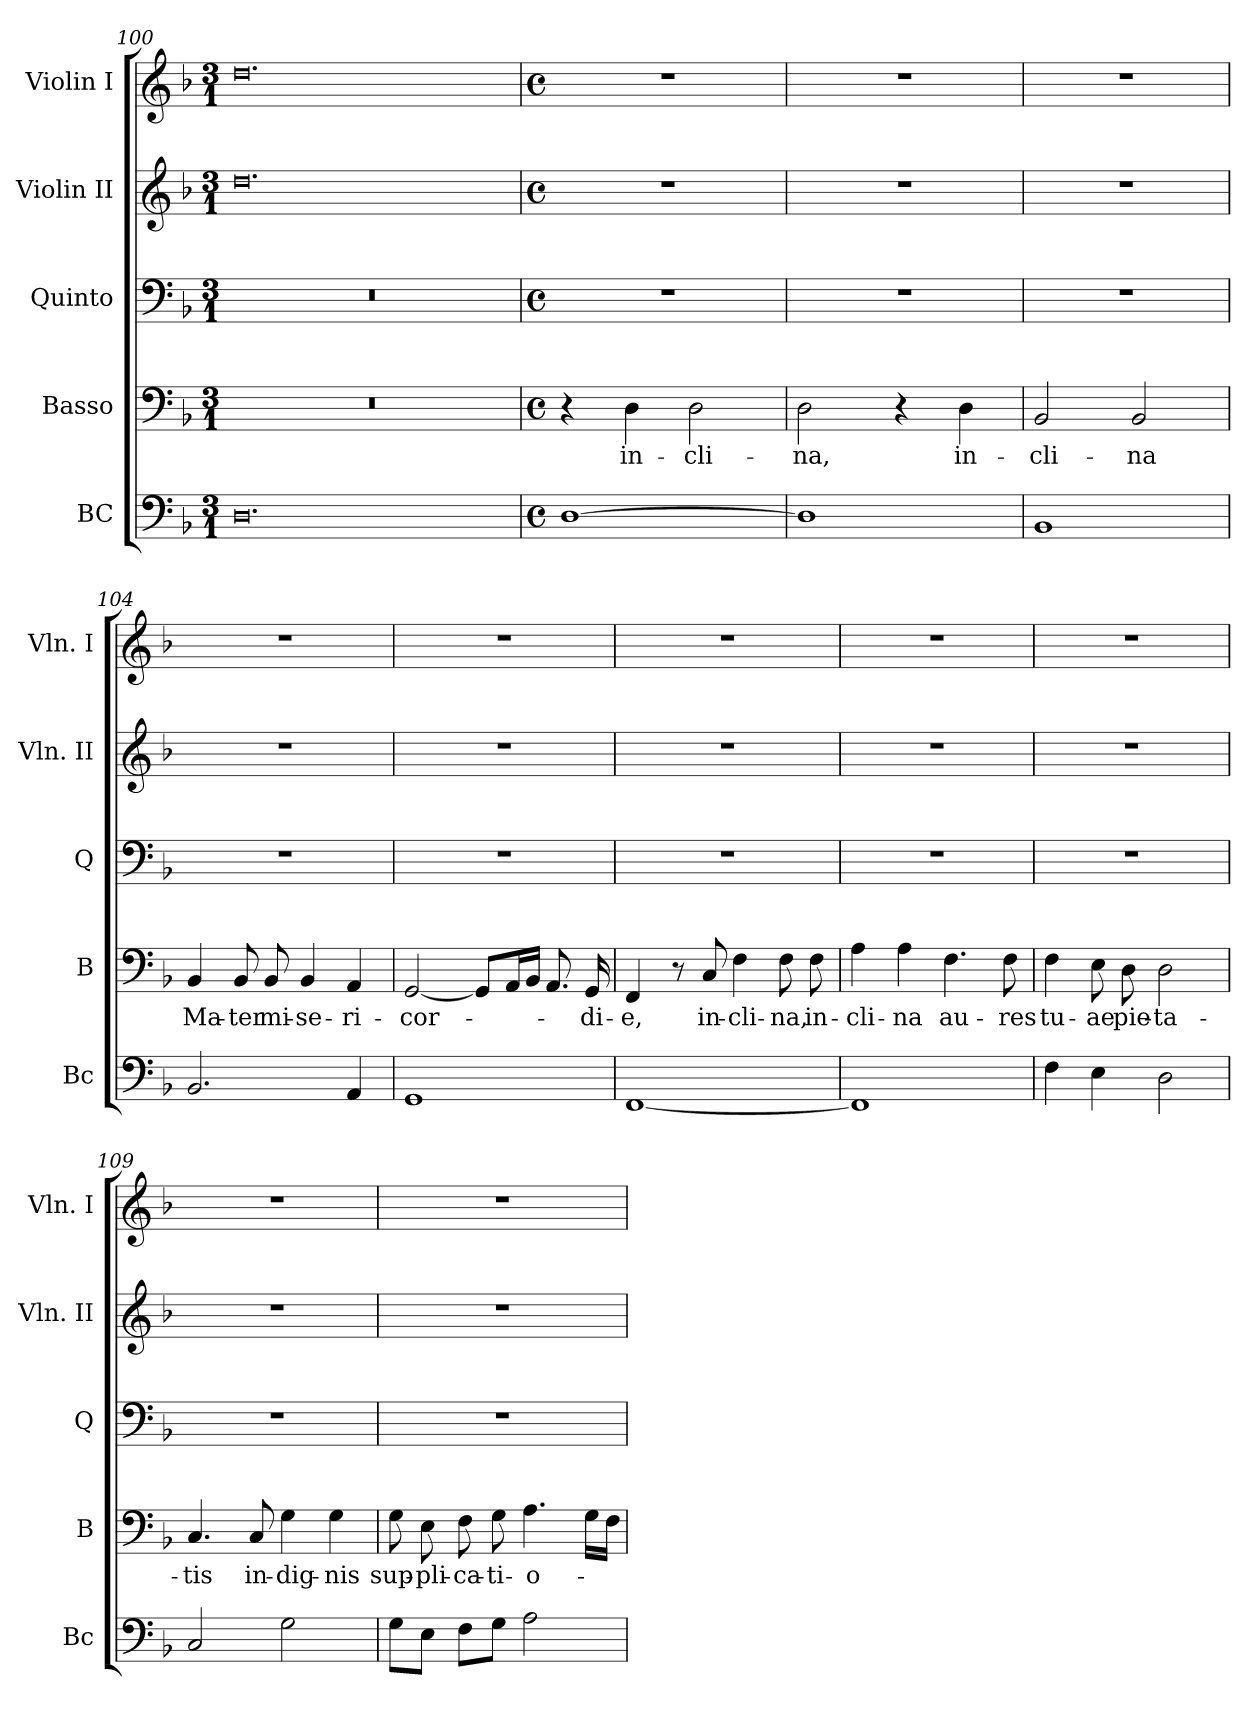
**kern	**kern	**text	**kern	**kern	**kern
*part5	*part4	*part4	*part3	*part2	*part1
*staff5	*staff4	*staff4	*staff3	*staff2	*staff1
*I"BC	*I"Basso	*	*I"Quinto	*I"Violin II	*I"Violin I
*I'Bc	*I'B	*	*I'Q	*I'Vln. II	*I'Vln. I
*clefF4	*clefF4	*	*clefF4	*clefG2	*clefG2
*k[b-]	*k[b-]	*	*k[b-]	*k[b-]	*k[b-]
*F:	*F:	*	*F:	*F:	*F:
*M3/1	*M3/1	*	*M3/1	*M3/1	*M3/1
=100	=100	=100	=100	=100	=100
0.D	0.r	.	0.r	0.dd	0.dd
!!LO:LB:g=z
=101	=101	=101	=101	=101	=101
*M4/4	*M4/4	*	*M4/4	*M4/4	*M4/4
*met(c)	*met(c)	*	*met(c)	*met(c)	*met(c)
[1D	4r	.	1r	1r	1r
!	!	!LO:LY:b	!	!	!
.	4D\	in-	.	.	.
!	!	!LO:LY:b	!	!	!
.	2D\	-cli-	.	.	.
=102	=102	=102	=102	=102	=102
!	!	!LO:LY:b	!	!	!
1D]	2D\	-na,	1r	1r	1r
.	4r	.	.	.	.
!	!	!LO:LY:b	!	!	!
.	4D\	in-	.	.	.
=103	=103	=103	=103	=103	=103
!	!	!LO:LY:b	!	!	!
1BB-	2BB-/	-cli-	1r	1r	1r
!	!	!LO:LY:b	!	!	!
.	2BB-/	-na	.	.	.
=104	=104	=104	=104	=104	=104
!	!	!LO:LY:b	!	!	!
2.BB-/	4BB-/	Ma-	1r	1r	1r
!	!	!LO:LY:b	!	!	!
.	8BB-/	-ter	.	.	.
!	!	!LO:LY:b	!	!	!
.	8BB-/	mi-	.	.	.
!	!	!LO:LY:b	!	!	!
.	4BB-/	-se-	.	.	.
!	!	!LO:LY:b	!	!	!
4AA/	4AA/	-ri-	.	.	.
=105	=105	=105	=105	=105	=105
!	!	!LO:LY:b	!	!	!
1GG	[2GG/	-cor-	1r	1r	1r
.	8GG/L]	.	.	.	.
.	16AA/L	.	.	.	.
.	16BB-/JJ	.	.	.	.
.	8.AA/	.	.	.	.
!	!	!LO:LY:b	!	!	!
.	16GG/	-di-	.	.	.
=106	=106	=106	=106	=106	=106
!	!	!LO:LY:b	!	!	!
[1FF	4FF/	-e,	1r	1r	1r
.	8r	.	.	.	.
!	!	!LO:LY:b	!	!	!
.	8C/	in-	.	.	.
!	!	!LO:LY:b	!	!	!
.	4F\	-cli-	.	.	.
!	!	!LO:LY:b	!	!	!
.	8F\	-na,	.	.	.
!	!	!LO:LY:b	!	!	!
.	8F\	in-	.	.	.
!!LO:LB:g=z
=107	=107	=107	=107	=107	=107
!	!	!LO:LY:b	!	!	!
1FF]	4A\	-cli-	1r	1r	1r
!	!	!LO:LY:b	!	!	!
.	4A\	-na	.	.	.
!	!	!LO:LY:b	!	!	!
.	4.F\	au-	.	.	.
!	!	!LO:LY:b	!	!	!
.	8F\	-res	.	.	.
=108	=108	=108	=108	=108	=108
!	!	!LO:LY:b	!	!	!
4F\	4F\	tu-	1r	1r	1r
!	!	!LO:LY:b	!	!	!
4E\	8E\	-ae	.	.	.
!	!	!LO:LY:b	!	!	!
.	8D\	pie-	.	.	.
!	!	!LO:LY:b	!	!	!
2D\	2D\	-ta-	.	.	.
=109	=109	=109	=109	=109	=109
!	!	!LO:LY:b	!	!	!
2C/	4.C/	-tis	1r	1r	1r
!	!	!LO:LY:b	!	!	!
.	8C/	in-	.	.	.
!	!	!LO:LY:b	!	!	!
2G\	4G\	-dig-	.	.	.
!	!	!LO:LY:b	!	!	!
.	4G\	-nis	.	.	.
=110	=110	=110	=110	=110	=110
!	!	!LO:LY:b	!	!	!
8G\L	8G\	sup-	1r	1r	1r
!	!	!LO:LY:b	!	!	!
8E\J	8E\	-pli-	.	.	.
!	!	!LO:LY:b	!	!	!
8F\L	8F\	-ca-	.	.	.
!	!	!LO:LY:b	!	!	!
8G\J	8G\	-ti-	.	.	.
!	!	!LO:LY:b	!	!	!
2A\	4.A\	-o-	.	.	.
.	16G\LL	.	.	.	.
.	16F\JJ	.	.	.	.
=	=	=	=	=	=
*-	*-	*-	*-	*-	*-
